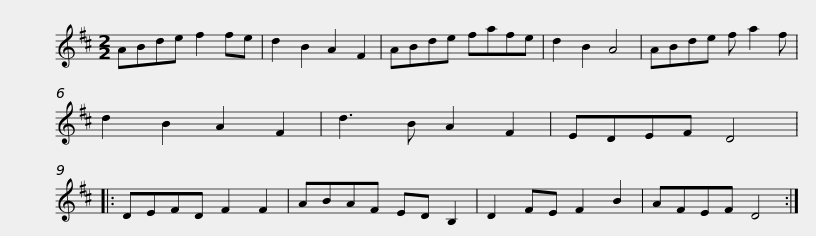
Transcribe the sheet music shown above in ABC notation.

X:1
L:1/8
M:2/2
I:linebreak $
K:D
V:1 treble
V:1
 ABde f2 fe | d2 B2 A2 F2 | ABde fafe | d2 B2 A4 | ABde f a2 f | %5
 d2 B2 A2 F2 | d3 B A2 F2 | EDEF D4 |:$ DEFD F2 F2 | ABAF ED B,2 | %10
 D2 FE F2 B2 | AFEF D4 :| %12
